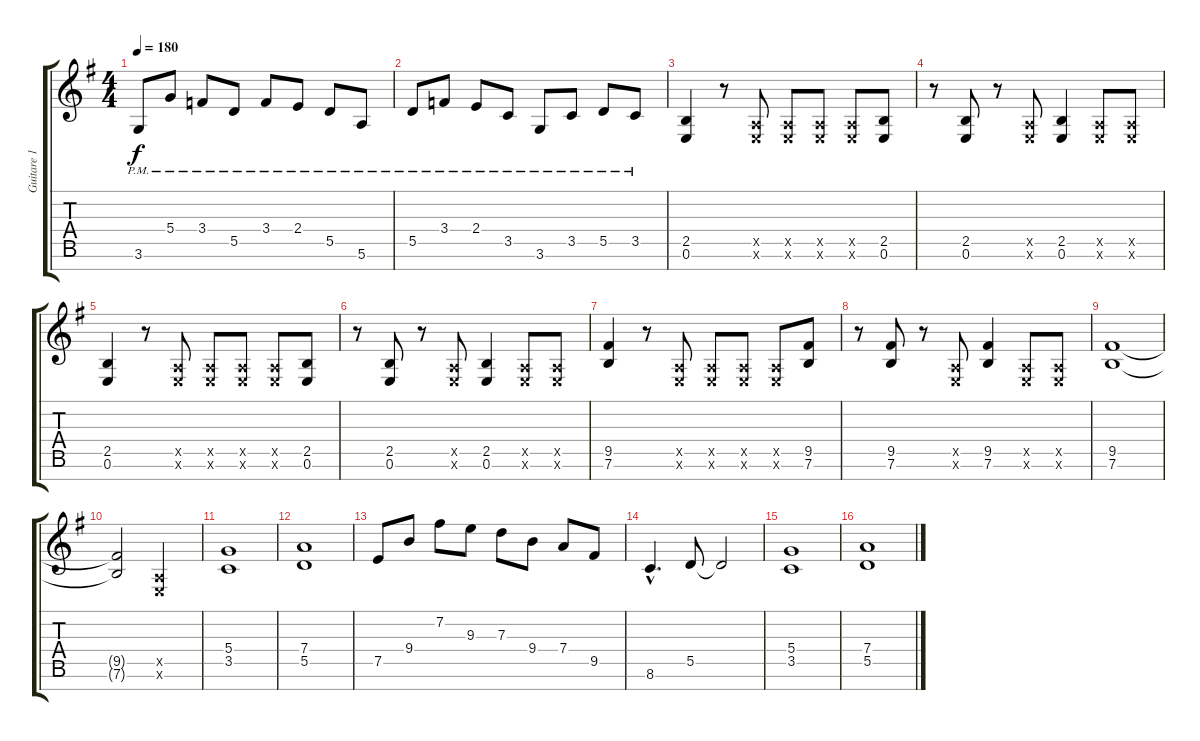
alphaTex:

\track ("Guitare 1" "Guitare 1") {instrument distortionguitar}
\staff {score tabs}
\tuning (E4 B3 G3 D3 A2 E2 B1) {hide}
\ts (4 4)
\tempo 180
\clef g2
\ks g
3.6{pm}.8{dy f} 5.4{pm}.8 3.4{pm}.8 5.5{pm}.8 3.4{pm}.8 2.4{pm}.8 5.5{pm}.8 5.6{pm}.8 |
5.5{pm}.8 3.4{pm}.8 2.4{pm}.8 3.5{pm}.8 3.6{pm}.8 3.5{pm}.8 5.5{pm}.8 3.5{pm}.8 |
(2.5 0.6).4 r.8 (0.5{x} 0.6{x}).8 (0.5{x} 0.6{x}).8 (0.5{x} 0.6{x}).8 (0.5{x} 0.6{x}).8 (2.5 0.6).8 |
r.8 (2.5 0.6).8 r.8 (0.5{x} 0.6{x}).8 (2.5 0.6).4 (0.5{x} 0.6{x}).8 (0.5{x} 0.6{x}).8 |
(2.5 0.6).4 r.8 (0.5{x} 0.6{x}).8 (0.5{x} 0.6{x}).8 (0.5{x} 0.6{x}).8 (0.5{x} 0.6{x}).8 (2.5 0.6).8 |
r.8 (2.5 0.6).8 r.8 (0.5{x} 0.6{x}).8 (2.5 0.6).4 (0.5{x} 0.6{x}).8 (0.5{x} 0.6{x}).8 |
(9.5 7.6).4 r.8 (0.5{x} 0.6{x}).8 (0.5{x} 0.6{x}).8 (0.5{x} 0.6{x}).8 (0.5{x} 0.6{x}).8 (9.5 7.6).8 |
r.8 (9.5 7.6).8 r.8 (0.5{x} 0.6{x}).8 (9.5 7.6).4 (0.5{x} 0.6{x}).8 (0.5{x} 0.6{x}).8 |
(9.5 7.6).1 |
(9.5{t} 7.6{t}).2 (0.5{x} 0.6{x}).2 |
(5.4 3.5).1 |
(7.4 5.5).1 |
7.5.8 9.4.8 7.2.8 9.3.8 7.3.8 9.4.8 7.4.8 9.5.8 |
8.6{hac}.4{d} 5.5.8 5.5{t}.2 |
(5.4 3.5).1 |
(7.4 5.5).1
